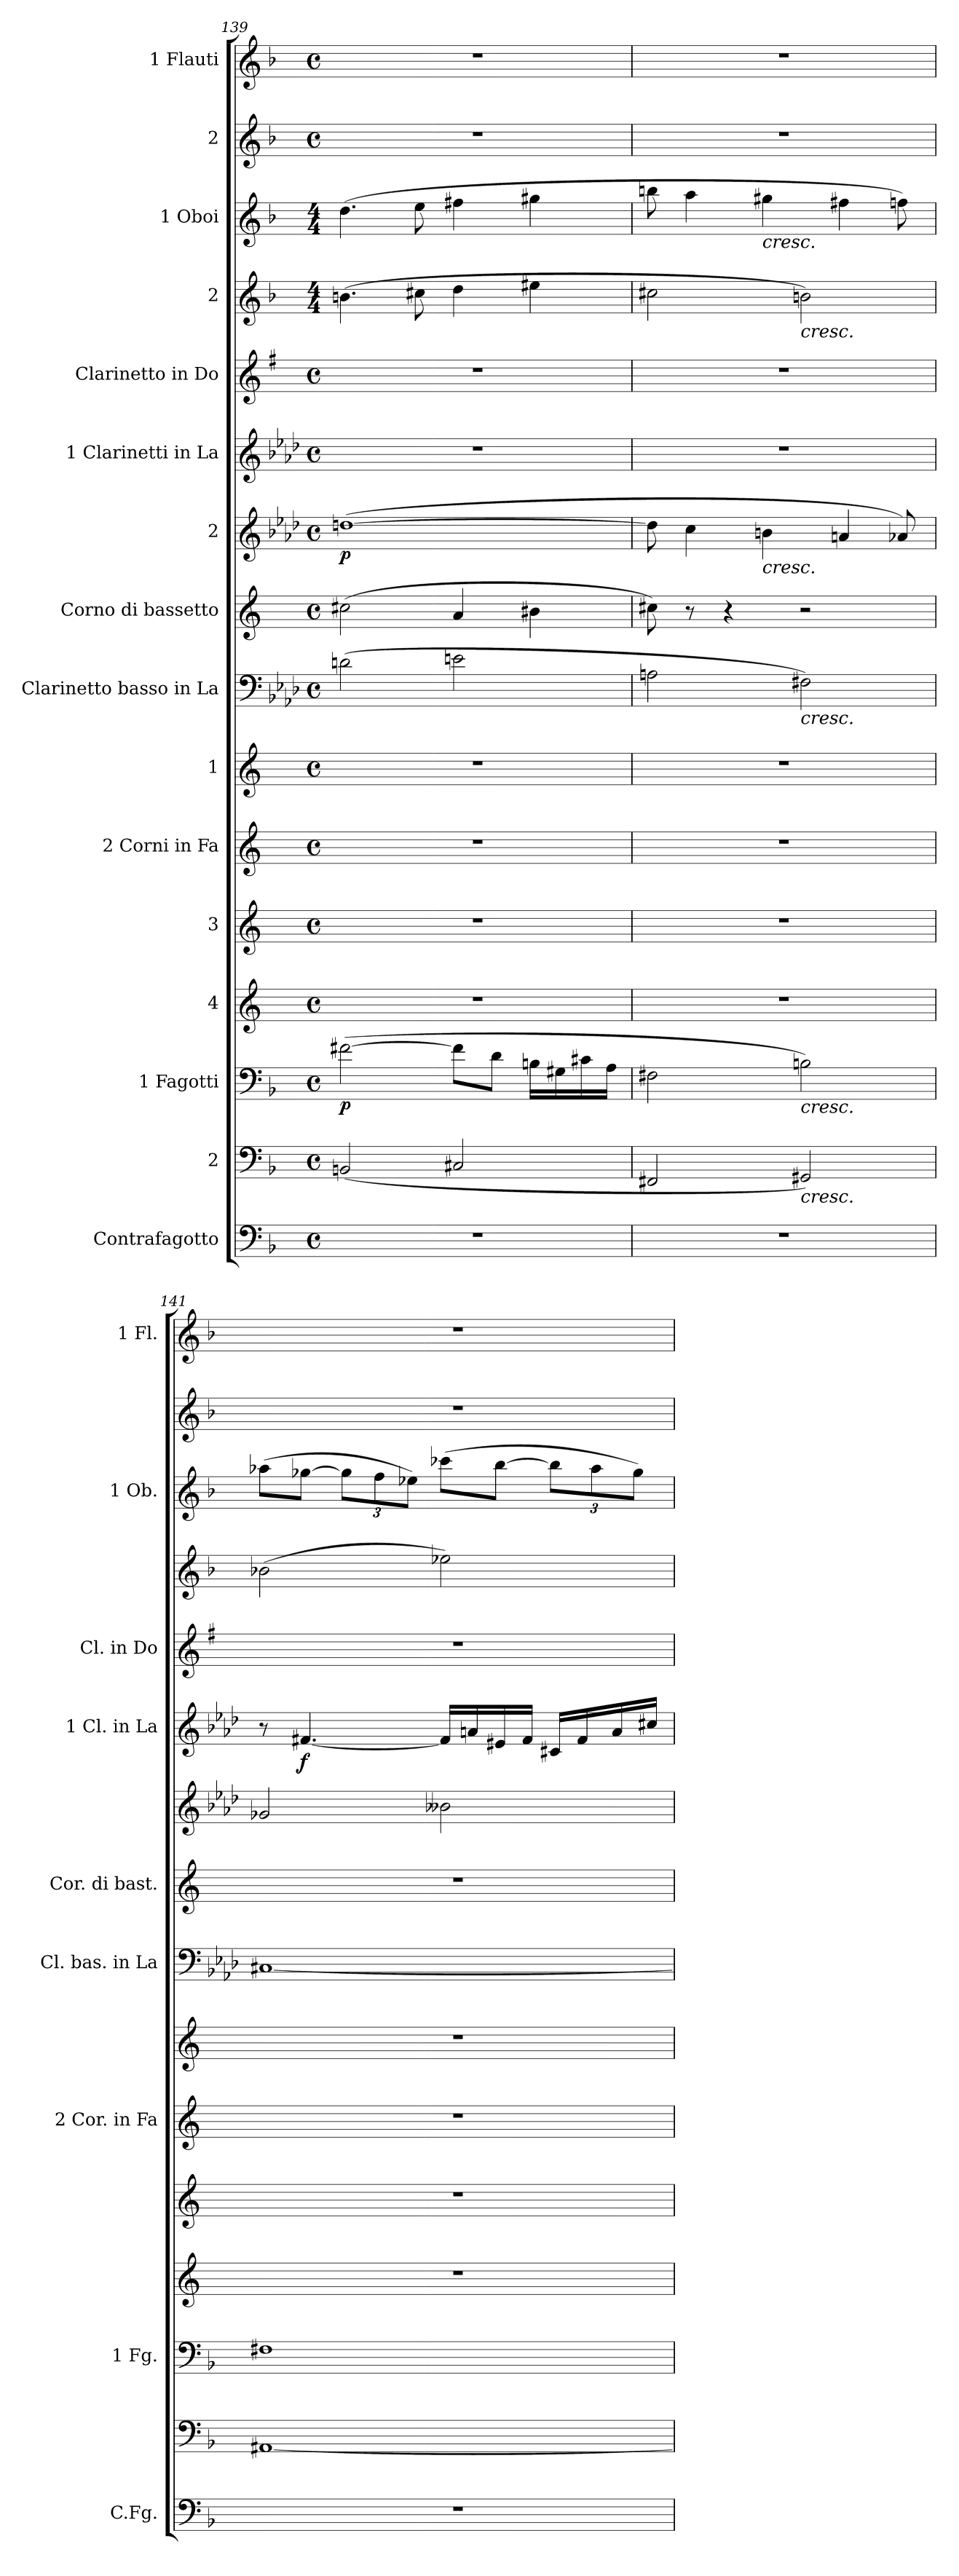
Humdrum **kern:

**kern	**kern	**kern	**dynam	**kern	**kern	**kern	**kern	**kern	**kern	**kern	**dynam	**kern	**dynam	**kern	**kern	**kern	**kern	**kern
*part16	*part15	*part14	*part14	*part13	*part12	*part11	*part10	*part9	*part8	*part7	*part7	*part6	*part6	*part5	*part4	*part3	*part2	*part1
*staff16	*staff15	*staff14	*staff14	*staff13	*staff12	*staff11	*staff10	*staff9	*staff8	*staff7	*staff7	*staff6	*staff6	*staff5	*staff4	*staff3	*staff2	*staff1
*I"Contrafagotto	*I"2	*I"1  Fagotti	*	*I"4	*I"3	*I"2  Corni in Fa	*I"1	*I"Clarinetto basso in La	*I"Corno di bassetto	*I"2	*	*I"1  Clarinetti in La	*	*I"Clarinetto in Do	*I"2	*I"1  Oboi	*I"2	*I"1  Flauti
*I'C.Fg.	*	*I'1  Fg.	*	*	*	*I'2  Cor. in Fa	*	*I'Cl. bas. in La	*I'Cor. di bast.	*	*	*I'1  Cl. in La	*	*I'Cl. in Do	*	*I'1  Ob.	*	*I'1  Fl.
*clefF4	*clefF4	*clefF4	*	*clefG2	*clefG2	*clefG2	*clefG2	*clefF4	*clefG2	*clefG2	*	*clefG2	*	*clefG2	*clefG2	*clefG2	*clefG2	*clefG2
*ITrd7c12	*	*	*	*ITrd4c7	*ITrd4c7	*ITrd4c7	*ITrd4c7	*ITrd2c3	*ITrd4c7	*ITrd2c3	*	*ITrd2c3	*	*ITrd1c2	*	*	*	*
*k[b-]	*k[b-]	*k[b-]	*	*k[b-]	*k[b-]	*k[b-]	*k[b-]	*k[b-]	*k[b-]	*k[b-]	*	*k[b-]	*	*k[b-]	*k[b-]	*k[b-]	*k[b-]	*k[b-]
*M4/4	*M4/4	*M4/4	*	*M4/4	*M4/4	*M4/4	*M4/4	*M4/4	*M4/4	*M4/4	*	*M4/4	*	*M4/4	*M4/4	*M4/4	*M4/4	*M4/4
*met(c)	*met(c)	*met(c)	*	*met(c)	*met(c)	*met(c)	*met(c)	*met(c)	*met(c)	*met(c)	*	*met(c)	*	*met(c)	*	*	*met(c)	*met(c)
=139	=139	=139	=139	=139	=139	=139	=139	=139	=139	=139	=139	=139	=139	=139	=139	=139	=139	=139
!	!	!	!LO:DY:b	!	!	!	!	!	!	!	!LO:DY:b	!	!	!	!	!	!	!
1r	(2BBn/	([2f#X\	p	1r	1r	1r	1r	(2Bn\	(2f#X\	([1bn	p	1r	.	1r	(4.bn\	(4.dd\	1r	1r
.	.	.	.	.	.	.	.	.	.	.	.	.	.	.	8cc#X\	8ee\	.	.
.	2C#X/	8f#\L]	.	.	.	.	.	2c#X\	4d/	.	.	.	.	.	4dd\	4ff#X\	.	.
.	.	8d\J	.	.	.	.	.	.	.	.	.	.	.	.	.	.	.	.
.	.	16Bn\LL	.	.	.	.	.	.	4e#X\	.	.	.	.	.	4ee#X\	4gg#X\	.	.
.	.	16G#X\	.	.	.	.	.	.	.	.	.	.	.	.	.	.	.	.
.	.	16c#X\	.	.	.	.	.	.	.	.	.	.	.	.	.	.	.	.
.	.	16A\JJ	.	.	.	.	.	.	.	.	.	.	.	.	.	.	.	.
=140	=140	=140	=140	=140	=140	=140	=140	=140	=140	=140	=140	=140	=140	=140	=140	=140	=140	=140
1r	2FF#X/	2F#X\	.	1r	1r	1r	1r	2F#X\	8f#X\)	8b\]	.	1r	.	1r	2cc#X\	8bbn\	1r	1r
.	.	.	.	.	.	.	.	.	8r	4a\	.	.	.	.	.	4aa\	.	.
.	.	.	.	.	.	.	.	.	4r	.	.	.	.	.	.	.	.	.
!	!	!	!	!	!	!	!	!	!	!	!	!	!	!	!	!LO:TX:b:i:t=cresc.	!	!
!	!	!	!	!	!	!	!	!	!	!LO:TX:b:i:t=cresc.	!	!	!	!	!	!	!	!
.	.	.	.	.	.	.	.	.	.	4g#X\	.	.	.	.	.	4gg#X\	.	.
!	!	!	!	!	!	!	!	!	!	!	!	!	!	!	!LO:TX:b:i:t=cresc.	!	!	!
!	!	!	!	!	!	!	!	!LO:TX:b:i:t=cresc.	!	!	!	!	!	!	!	!	!	!
!	!	!LO:TX:b:i:t=cresc.	!	!	!	!	!	!	!	!	!	!	!	!	!	!	!	!
!	!LO:TX:b:i:t=cresc.	!	!	!	!	!	!	!	!	!	!	!	!	!	!	!	!	!
.	2GG#X/)	2Bn\)	.	.	.	.	.	2D#X\)	2r	.	.	.	.	.	2bn\)	.	.	.
.	.	.	.	.	.	.	.	.	.	4f#X/	.	.	.	.	.	4ff#X\	.	.
.	.	.	.	.	.	.	.	.	.	8fn/)	.	.	.	.	.	8ffn\)	.	.
=141	=141	=141	=141	=141	=141	=141	=141	=141	=141	=141	=141	=141	=141	=141	=141	=141	=141	=141
1r	[1AA#X	1F#X	.	1r	1r	1r	1r	[1AA#X	1r	2e-X/	.	8r	.	1r	(2b-X\	(8aa-X\L	1r	1r
!	!	!	!	!	!	!	!	!	!	!	!	!	!LO:DY:b	!	!	!	!	!
.	.	.	.	.	.	.	.	.	.	.	.	[4.d#X/	f	.	.	[8gg-X\J	.	.
*	*	*	*	*	*	*	*	*	*	*	*	*	*	*	*	*Xbrackettup	*	*
.	.	.	.	.	.	.	.	.	.	.	.	.	.	.	.	12gg-\L]	.	.
.	.	.	.	.	.	.	.	.	.	.	.	.	.	.	.	12ff\	.	.
.	.	.	.	.	.	.	.	.	.	.	.	.	.	.	.	12ee-X\J)	.	.
.	.	.	.	.	.	.	.	.	.	2g-X\	.	16d#/LL]	.	.	2ee-X\)	(8ccc-X\L	.	.
.	.	.	.	.	.	.	.	.	.	.	.	16f#X/	.	.	.	.	.	.
.	.	.	.	.	.	.	.	.	.	.	.	16c##X/	.	.	.	[8bb-\J	.	.
.	.	.	.	.	.	.	.	.	.	.	.	16d#/JJ	.	.	.	.	.	.
.	.	.	.	.	.	.	.	.	.	.	.	16A#X/LL	.	.	.	12bb-\L]	.	.
.	.	.	.	.	.	.	.	.	.	.	.	16d#/	.	.	.	.	.	.
.	.	.	.	.	.	.	.	.	.	.	.	.	.	.	.	12aa-\	.	.
.	.	.	.	.	.	.	.	.	.	.	.	16f#/	.	.	.	.	.	.
.	.	.	.	.	.	.	.	.	.	.	.	.	.	.	.	12gg-\J)	.	.
.	.	.	.	.	.	.	.	.	.	.	.	16a#X/JJ	.	.	.	.	.	.
=	=	=	=	=	=	=	=	=	=	=	=	=	=	=	=	=	=	=
*-	*-	*-	*-	*-	*-	*-	*-	*-	*-	*-	*-	*-	*-	*-	*-	*-	*-	*-
